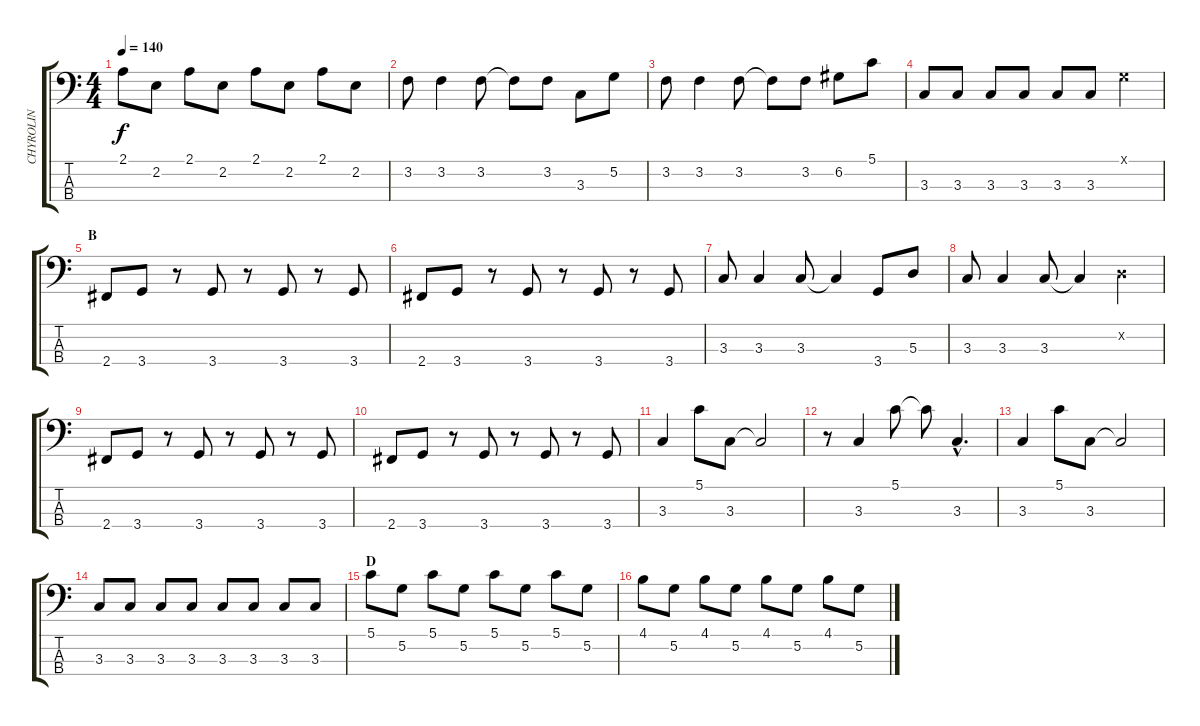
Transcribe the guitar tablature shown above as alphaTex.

\track ("CHYROLIN" "CHYROLIN") {instrument electricbasspick}
\staff {score tabs}
\tuning (G2 D2 A1 E1) {hide}
\ts (4 4)
\tempo 140
\clef f4
\ks c
2.1.8{dy f} 2.2.8 2.1.8 2.2.8 2.1.8 2.2.8 2.1.8 2.2.8 |
3.2.8 3.2.4 3.2.8 3.2{t}.8 3.2.8 3.3.8 5.2.8 |
3.2.8 3.2.4 3.2.8 3.2{t}.8 3.2.8 6.2.8 5.1.8 |
3.3.8 3.3.8 3.3.8 3.3.8 3.3.8 3.3.8 0.1{x}.4 |
\section ("" "B")
2.4.8 3.4.8 r.8 3.4.8 r.8 3.4.8 r.8 3.4.8 |
2.4.8 3.4.8 r.8 3.4.8 r.8 3.4.8 r.8 3.4.8 |
3.3.8 3.3.4 3.3.8 3.3{t}.4 3.4.8 5.3.8 |
3.3.8 3.3.4 3.3.8 3.3{t}.4 0.2{x}.4 |
2.4.8 3.4.8 r.8 3.4.8 r.8 3.4.8 r.8 3.4.8 |
2.4.8 3.4.8 r.8 3.4.8 r.8 3.4.8 r.8 3.4.8 |
3.3.4 5.1.8 3.3.8 3.3{t}.2 |
r.8 3.3.4 5.1.8 5.1{t}.8 3.3{hac}.4{d} |
3.3.4 5.1.8 3.3.8 3.3{t}.2 |
3.3.8 3.3.8 3.3.8 3.3.8 3.3.8 3.3.8 3.3.8 3.3.8 |
\section ("" "D")
5.1.8 5.2.8 5.1.8 5.2.8 5.1.8 5.2.8 5.1.8 5.2.8 |
4.1.8 5.2.8 4.1.8 5.2.8 4.1.8 5.2.8 4.1.8 5.2.8
